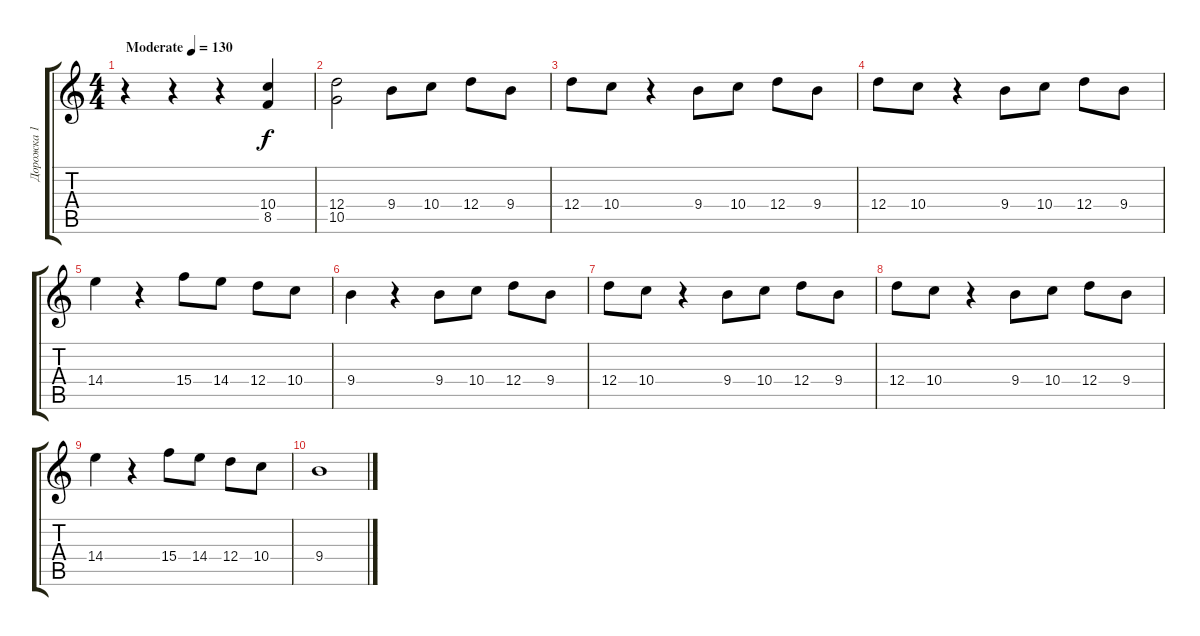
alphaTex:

\track ("Дорожка 1" "Дорожка 1") {instrument overdrivenguitar}
\staff {score tabs}
\tuning (E4 B3 G3 D3 A2 E2) {hide}
\ts (4 4)
\tempo (130 "Moderate")
\clef g2
\ks c
r.4{dy f instrument overdrivenguitar} r.4 r.4 (10.4 8.5).4 |
(12.4 10.5).2 9.4.8 10.4.8 12.4.8 9.4.8 |
12.4.8 10.4.8 r.4 9.4.8 10.4.8 12.4.8 9.4.8 |
12.4.8 10.4.8 r.4 9.4.8 10.4.8 12.4.8 9.4.8 |
14.4.4 r.4 15.4.8 14.4.8 12.4.8 10.4.8 |
9.4.4 r.4 9.4.8 10.4.8 12.4.8 9.4.8 |
12.4.8 10.4.8 r.4 9.4.8 10.4.8 12.4.8 9.4.8 |
12.4.8 10.4.8 r.4 9.4.8 10.4.8 12.4.8 9.4.8 |
14.4.4 r.4 15.4.8 14.4.8 12.4.8 10.4.8 |
9.4.1
